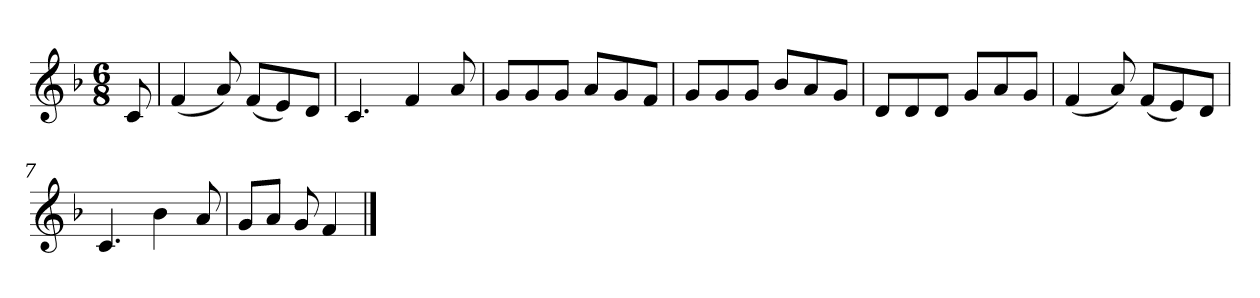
**kern
*part1
*staff1
*k[b-]
*M6/8
*MM120
=
8c
=1
(4f
8a)
(8fL
8e)
8dJ
=2
4.c
4f
8a
=3
8gL
8g
8gJ
8aL
8g
8fJ
=4
8gL
8g
8gJ
8b-L
8a
8gJ
=5
8dL
8d
8dJ
8gL
8a
8gJ
=6
(4f
8a)
(8fL
8e)
8dJ
=7
4.c
4b-
8a
=8
8gL
8aJ
8g
4f
==
*-
